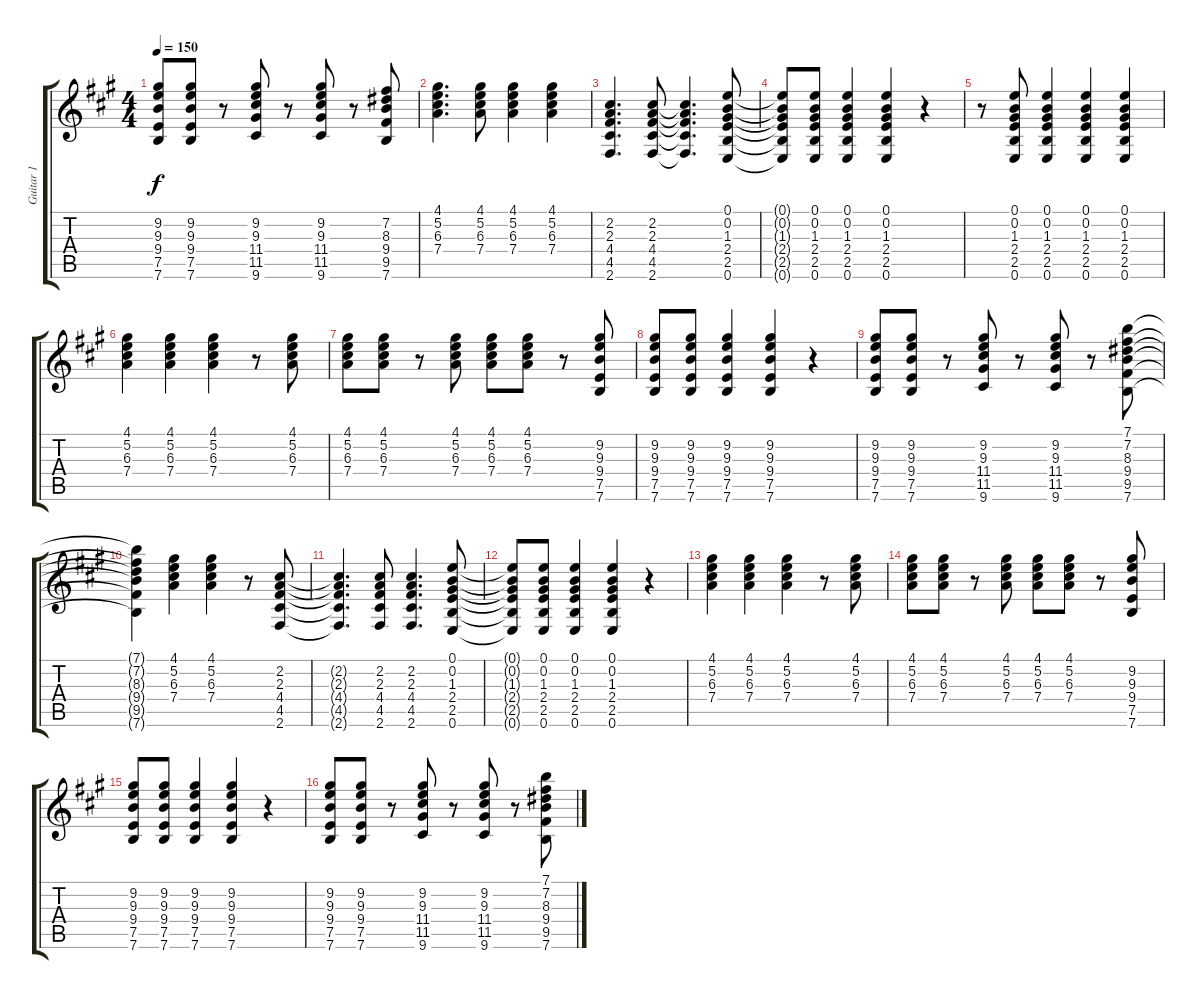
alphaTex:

\track ("Guitar 1" "Guitar 1") {instrument overdrivenguitar}
\staff {score tabs}
\tuning (E4 B3 G3 D3 A2 E2) {hide}
\ts (4 4)
\tempo 150
\clef g2
\ks a
(9.2 9.3 9.4 7.5 7.6).8{dy f} (9.2 9.3 9.4 7.5 7.6).8 r.8 (9.2 9.3 11.4 11.5 9.6).8 r.8 (9.2 9.3 11.4 11.5 9.6).8 r.8 (7.2 8.3 9.4 9.5 7.6).8 |
(4.1 5.2 6.3 7.4).4{d} (4.1 5.2 6.3 7.4).8 (4.1 5.2 6.3 7.4).4 (4.1 5.2 6.3 7.4).4 |
(2.2 2.3 4.4 4.5 2.6).4{d} (2.2 2.3 4.4 4.5 2.6).8 (2.2{t} 2.3{t} 4.4{t} 4.5{t} 2.6{t}).4{d} (0.1 0.2 1.3 2.4 2.5 0.6).8 |
(0.1{t} 0.2{t} 1.3{t} 2.4{t} 2.5{t} 0.6{t}).8 (0.1 0.2 1.3 2.4 2.5 0.6).8 (0.1 0.2 1.3 2.4 2.5 0.6).4 (0.1 0.2 1.3 2.4 2.5 0.6).4 r.4 |
r.8 (0.1 0.2 1.3 2.4 2.5 0.6).8 (0.1 0.2 1.3 2.4 2.5 0.6).4 (0.1 0.2 1.3 2.4 2.5 0.6).4 (0.1 0.2 1.3 2.4 2.5 0.6).4 |
(4.1 5.2 6.3 7.4).4 (4.1 5.2 6.3 7.4).4 (4.1 5.2 6.3 7.4).4 r.8 (4.1 5.2 6.3 7.4).8 |
(4.1 5.2 6.3 7.4).8 (4.1 5.2 6.3 7.4).8 r.8 (4.1 5.2 6.3 7.4).8 (4.1 5.2 6.3 7.4).8 (4.1 5.2 6.3 7.4).8 r.8 (9.2 9.3 9.4 7.5 7.6).8 |
(9.2 9.3 9.4 7.5 7.6).8 (9.2 9.3 9.4 7.5 7.6).8 (9.2 9.3 9.4 7.5 7.6).4 (9.2 9.3 9.4 7.5 7.6).4 r.4 |
(9.2 9.3 9.4 7.5 7.6).8 (9.2 9.3 9.4 7.5 7.6).8 r.8 (9.2 9.3 11.4 11.5 9.6).8 r.8 (9.2 9.3 11.4 11.5 9.6).8 r.8 (7.1 7.2 8.3 9.4 9.5 7.6).8 |
(7.1{t} 7.2{t} 8.3{t} 9.4{t} 9.5{t} 7.6{t}).4 (4.1 5.2 6.3 7.4).4 (4.1 5.2 6.3 7.4).4 r.8 (2.2 2.3 4.4 4.5 2.6).8 |
(2.2{t} 2.3{t} 4.4{t} 4.5{t} 2.6{t}).4{d} (2.2 2.3 4.4 4.5 2.6).8 (2.2 2.3 4.4 4.5 2.6).4{d} (0.1 0.2 1.3 2.4 2.5 0.6).8 |
(0.1{t} 0.2{t} 1.3{t} 2.4{t} 2.5{t} 0.6{t}).8 (0.1 0.2 1.3 2.4 2.5 0.6).8 (0.1 0.2 1.3 2.4 2.5 0.6).4 (0.1 0.2 1.3 2.4 2.5 0.6).4 r.4 |
(4.1 5.2 6.3 7.4).4 (4.1 5.2 6.3 7.4).4 (4.1 5.2 6.3 7.4).4 r.8 (4.1 5.2 6.3 7.4).8 |
(4.1 5.2 6.3 7.4).8 (4.1 5.2 6.3 7.4).8 r.8 (4.1 5.2 6.3 7.4).8 (4.1 5.2 6.3 7.4).8 (4.1 5.2 6.3 7.4).8 r.8 (9.2 9.3 9.4 7.5 7.6).8 |
(9.2 9.3 9.4 7.5 7.6).8 (9.2 9.3 9.4 7.5 7.6).8 (9.2 9.3 9.4 7.5 7.6).4 (9.2 9.3 9.4 7.5 7.6).4 r.4 |
(9.2 9.3 9.4 7.5 7.6).8 (9.2 9.3 9.4 7.5 7.6).8 r.8 (9.2 9.3 11.4 11.5 9.6).8 r.8 (9.2 9.3 11.4 11.5 9.6).8 r.8 (7.1 7.2 8.3 9.4 9.5 7.6).8
